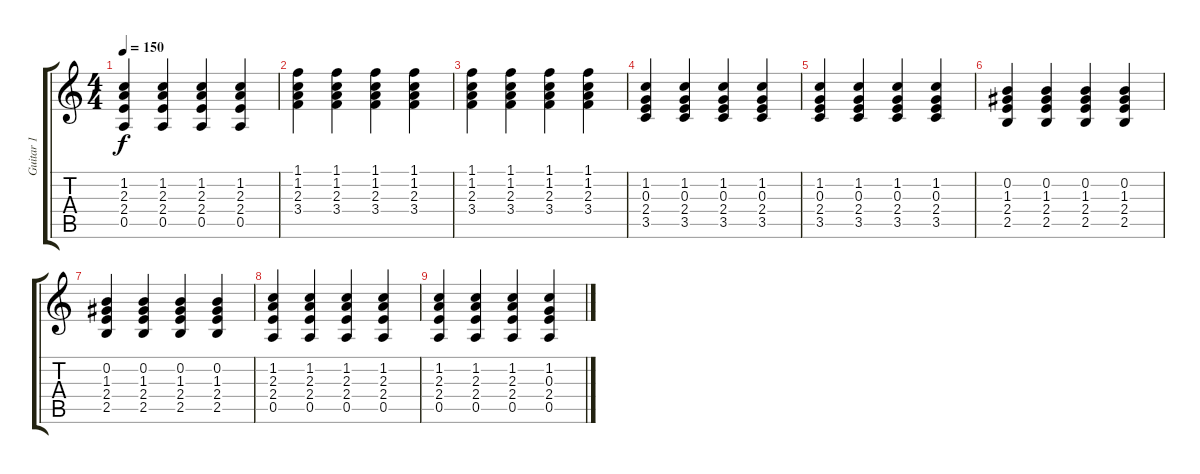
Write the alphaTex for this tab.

\track ("Guitar 1" "Guitar 1") {instrument acousticguitarsteel}
\staff {score tabs}
\tuning (E4 B3 G3 D3 A2 E2) {hide}
\ts (4 4)
\tempo 150
\clef g2
\ks c
(1.2 2.3 2.4 0.5).4{dy f} (1.2 2.3 2.4 0.5).4 (1.2 2.3 2.4 0.5).4 (1.2 2.3 2.4 0.5).4 |
(1.1 1.2 2.3 3.4).4 (1.1 1.2 2.3 3.4).4 (1.1 1.2 2.3 3.4).4 (1.1 1.2 2.3 3.4).4 |
(1.1 1.2 2.3 3.4).4 (1.1 1.2 2.3 3.4).4 (1.1 1.2 2.3 3.4).4 (1.1 1.2 2.3 3.4).4 |
(1.2 0.3 2.4 3.5).4 (1.2 0.3 2.4 3.5).4 (1.2 0.3 2.4 3.5).4 (1.2 0.3 2.4 3.5).4 |
(1.2 0.3 2.4 3.5).4 (1.2 0.3 2.4 3.5).4 (1.2 0.3 2.4 3.5).4 (1.2 0.3 2.4 3.5).4 |
(0.2 1.3 2.4 2.5).4 (0.2 1.3 2.4 2.5).4 (0.2 1.3 2.4 2.5).4 (0.2 1.3 2.4 2.5).4 |
(0.2 1.3 2.4 2.5).4 (0.2 1.3 2.4 2.5).4 (0.2 1.3 2.4 2.5).4 (0.2 1.3 2.4 2.5).4 |
(1.2 2.3 2.4 0.5).4 (1.2 2.3 2.4 0.5).4 (1.2 2.3 2.4 0.5).4 (1.2 2.3 2.4 0.5).4 |
(1.2 2.3 2.4 0.5).4 (1.2 2.3 2.4 0.5).4 (1.2 2.3 2.4 0.5).4 (1.2 0.3 2.4 0.5).4
